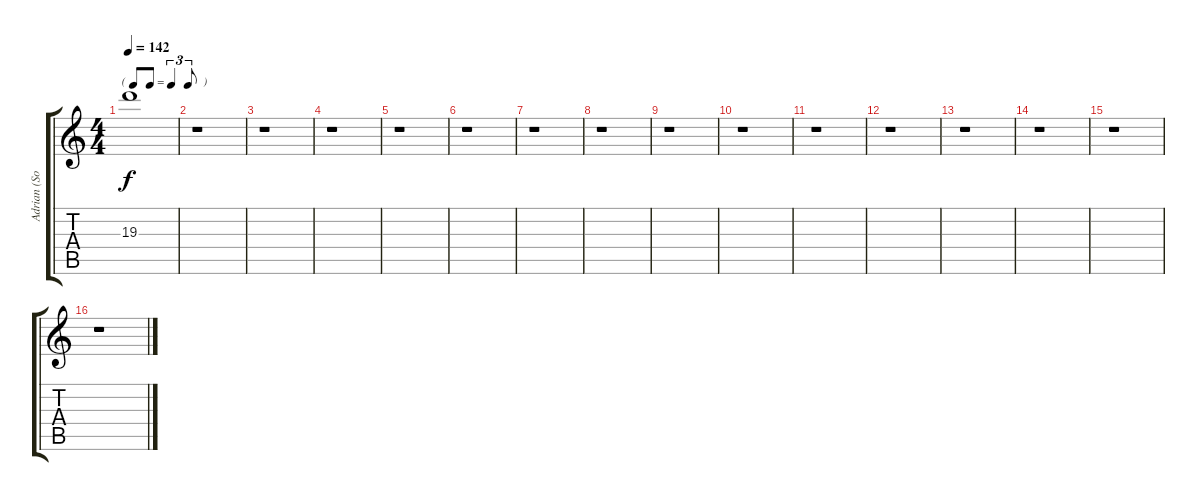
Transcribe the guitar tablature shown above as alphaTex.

\track ("Adrian (Solo Guitar)" "Adrian (So") {instrument distortionguitar}
\staff {score tabs}
\tuning (E4 B3 G3 D3 A2 E2) {hide}
\ts (4 4)
\tf triplet8th
\tempo 142
\clef g2
\ks c
19.3{t}.1{dy f} |
r.1 |
r.1 |
r.1 |
r.1 |
r.1 |
r.1 |
r.1 |
r.1 |
r.1 |
r.1 |
r.1 |
r.1 |
r.1 |
r.1 |
r.1
